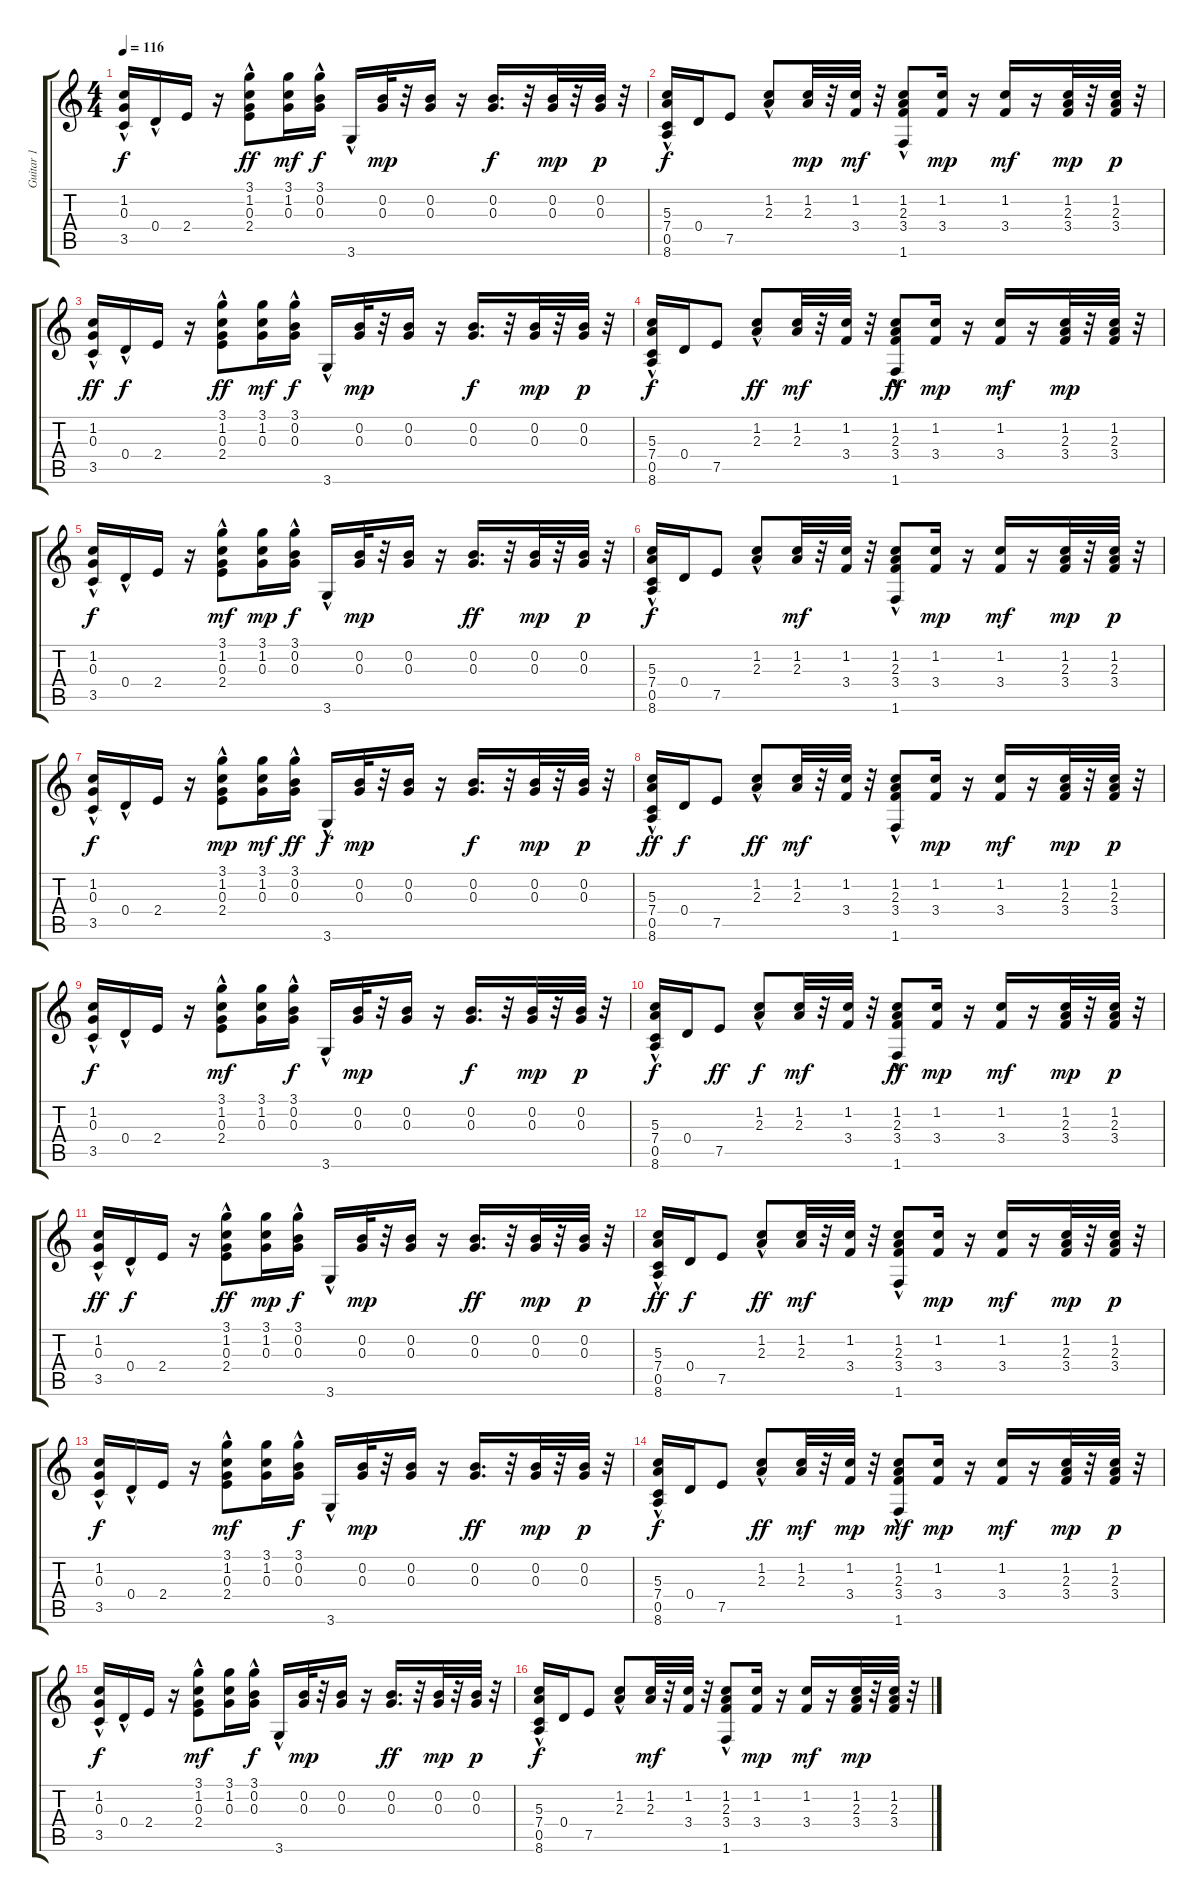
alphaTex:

\track ("Guitar 1" "Guitar 1") {instrument acousticguitarsteel}
\staff {score tabs}
\tuning (E4 B3 G3 D3 A2 E2) {hide}
\ts (4 4)
\tempo 116
\clef g2
\ks c
(1.2{hac} 0.3 3.5).16{dy f} 0.4{hac}.16 2.4.16 r.16 (3.1{hac} 1.2 0.3{hac} 2.4{hac}).8{dy ff} (3.1 1.2 0.3).16{dy mf} (3.1{hac} 0.2 0.3).16{dy f} 3.6{hac}.16 (0.2 0.3).32{dy mp} r.32 (0.2 0.3).16 r.16 (0.2 0.3).16{d dy f} r.32 (0.2 0.3).32{dy mp} r.32 (0.2 0.3).32{dy p} r.32 |
(5.3{hac} 7.4{hac} 0.5{hac} 8.6).16{dy f} 0.4.16 7.5.8 (1.2 2.3{hac}).8 (1.2 2.3).32{dy mp} r.32 (1.2 3.4).32{dy mf} r.32 (1.2 2.3{hac} 3.4 1.6{hac}).8 (1.2 3.4).16{dy mp} r.16 (1.2 3.4).16{dy mf} r.16 (1.2 2.3 3.4).32{dy mp} r.32 (1.2 2.3 3.4).32{dy p} r.32 |
(1.2{hac} 0.3 3.5).16{dy ff} 0.4{hac}.16{dy f} 2.4.16 r.16 (3.1{hac} 1.2 0.3{hac} 2.4{hac}).8{dy ff} (3.1 1.2 0.3).16{dy mf} (3.1{hac} 0.2 0.3).16{dy f} 3.6{hac}.16 (0.2 0.3).32{dy mp} r.32 (0.2 0.3).16 r.16 (0.2 0.3).16{d dy f} r.32 (0.2 0.3).32{dy mp} r.32 (0.2 0.3).32{dy p} r.32 |
(5.3{hac} 7.4{hac} 0.5{hac} 8.6).16{dy f} 0.4.16 7.5.8 (1.2 2.3{hac}).8{dy ff} (1.2 2.3).32{dy mf} r.32 (1.2 3.4).32 r.32 (1.2 2.3{hac} 3.4 1.6{hac}).8{dy ff} (1.2 3.4).16{dy mp} r.16 (1.2 3.4).16{dy mf} r.16 (1.2 2.3 3.4).32{dy mp} r.32 (1.2 2.3 3.4).32 r.32 |
(1.2{hac} 0.3 3.5).16{dy f} 0.4{hac}.16 2.4.16 r.16 (3.1{hac} 1.2 0.3{hac} 2.4{hac}).8{dy mf} (3.1 1.2 0.3).16{dy mp} (3.1{hac} 0.2 0.3).16{dy f} 3.6{hac}.16 (0.2 0.3).32{dy mp} r.32 (0.2 0.3).16 r.16 (0.2 0.3).16{d dy ff} r.32 (0.2 0.3).32{dy mp} r.32 (0.2 0.3).32{dy p} r.32 |
(5.3{hac} 7.4{hac} 0.5{hac} 8.6).16{dy f} 0.4.16 7.5.8 (1.2 2.3{hac}).8 (1.2 2.3).32{dy mf} r.32 (1.2 3.4).32 r.32 (1.2 2.3{hac} 3.4 1.6{hac}).8 (1.2 3.4).16{dy mp} r.16 (1.2 3.4).16{dy mf} r.16 (1.2 2.3 3.4).32{dy mp} r.32 (1.2 2.3 3.4).32{dy p} r.32 |
(1.2{hac} 0.3 3.5).16{dy f} 0.4{hac}.16 2.4.16 r.16 (3.1{hac} 1.2 0.3{hac} 2.4{hac}).8{dy mp} (3.1 1.2 0.3).16{dy mf} (3.1{hac} 0.2 0.3).16{dy ff} 3.6{hac}.16{dy f} (0.2 0.3).32{dy mp} r.32 (0.2 0.3).16 r.16 (0.2 0.3).16{d dy f} r.32 (0.2 0.3).32{dy mp} r.32 (0.2 0.3).32{dy p} r.32 |
(5.3{hac} 7.4{hac} 0.5{hac} 8.6).16{dy ff} 0.4.16{dy f} 7.5.8 (1.2 2.3{hac}).8{dy ff} (1.2 2.3).32{dy mf} r.32 (1.2 3.4).32 r.32 (1.2 2.3{hac} 3.4 1.6{hac}).8 (1.2 3.4).16{dy mp} r.16 (1.2 3.4).16{dy mf} r.16 (1.2 2.3 3.4).32{dy mp} r.32 (1.2 2.3 3.4).32{dy p} r.32 |
(1.2{hac} 0.3 3.5).16{dy f} 0.4{hac}.16 2.4.16 r.16 (3.1{hac} 1.2 0.3{hac} 2.4{hac}).8{dy mf} (3.1 1.2 0.3).16 (3.1{hac} 0.2 0.3).16{dy f} 3.6{hac}.16 (0.2 0.3).32{dy mp} r.32 (0.2 0.3).16 r.16 (0.2 0.3).16{d dy f} r.32 (0.2 0.3).32{dy mp} r.32 (0.2 0.3).32{dy p} r.32 |
(5.3{hac} 7.4{hac} 0.5{hac} 8.6).16{dy f} 0.4.16 7.5.8{dy ff} (1.2 2.3{hac}).8{dy f} (1.2 2.3).32{dy mf} r.32 (1.2 3.4).32 r.32 (1.2 2.3{hac} 3.4 1.6{hac}).8{dy ff} (1.2 3.4).16{dy mp} r.16 (1.2 3.4).16{dy mf} r.16 (1.2 2.3 3.4).32{dy mp} r.32 (1.2 2.3 3.4).32{dy p} r.32 |
(1.2{hac} 0.3 3.5).16{dy ff} 0.4{hac}.16{dy f} 2.4.16 r.16 (3.1{hac} 1.2 0.3{hac} 2.4{hac}).8{dy ff} (3.1 1.2 0.3).16{dy mp} (3.1{hac} 0.2 0.3).16{dy f} 3.6{hac}.16 (0.2 0.3).32{dy mp} r.32 (0.2 0.3).16 r.16 (0.2 0.3).16{d dy ff} r.32 (0.2 0.3).32{dy mp} r.32 (0.2 0.3).32{dy p} r.32 |
(5.3{hac} 7.4{hac} 0.5{hac} 8.6).16{dy ff} 0.4.16{dy f} 7.5.8 (1.2 2.3{hac}).8{dy ff} (1.2 2.3).32{dy mf} r.32 (1.2 3.4).32 r.32 (1.2 2.3{hac} 3.4 1.6{hac}).8 (1.2 3.4).16{dy mp} r.16 (1.2 3.4).16{dy mf} r.16 (1.2 2.3 3.4).32{dy mp} r.32 (1.2 2.3 3.4).32{dy p} r.32 |
(1.2{hac} 0.3 3.5).16{dy f} 0.4{hac}.16 2.4.16 r.16 (3.1{hac} 1.2 0.3{hac} 2.4{hac}).8{dy mf} (3.1 1.2 0.3).16 (3.1{hac} 0.2 0.3).16{dy f} 3.6{hac}.16 (0.2 0.3).32{dy mp} r.32 (0.2 0.3).16 r.16 (0.2 0.3).16{d dy ff} r.32 (0.2 0.3).32{dy mp} r.32 (0.2 0.3).32{dy p} r.32 |
(5.3{hac} 7.4{hac} 0.5{hac} 8.6).16{dy f} 0.4.16 7.5.8 (1.2 2.3{hac}).8{dy ff} (1.2 2.3).32{dy mf} r.32 (1.2 3.4).32{dy mp} r.32 (1.2 2.3{hac} 3.4 1.6{hac}).8{dy mf} (1.2 3.4).16{dy mp} r.16 (1.2 3.4).16{dy mf} r.16 (1.2 2.3 3.4).32{dy mp} r.32 (1.2 2.3 3.4).32{dy p} r.32 |
(1.2{hac} 0.3 3.5).16{dy f} 0.4{hac}.16 2.4.16 r.16 (3.1{hac} 1.2 0.3{hac} 2.4{hac}).8{dy mf} (3.1 1.2 0.3).16 (3.1{hac} 0.2 0.3).16{dy f} 3.6{hac}.16 (0.2 0.3).32{dy mp} r.32 (0.2 0.3).16 r.16 (0.2 0.3).16{d dy ff} r.32 (0.2 0.3).32{dy mp} r.32 (0.2 0.3).32{dy p} r.32 |
(5.3{hac} 7.4{hac} 0.5{hac} 8.6).16{dy f} 0.4.16 7.5.8 (1.2 2.3{hac}).8 (1.2 2.3).32{dy mf} r.32 (1.2 3.4).32 r.32 (1.2 2.3{hac} 3.4 1.6{hac}).8 (1.2 3.4).16{dy mp} r.16 (1.2 3.4).16{dy mf} r.16 (1.2 2.3 3.4).32{dy mp} r.32 (1.2 2.3 3.4).32 r.32
